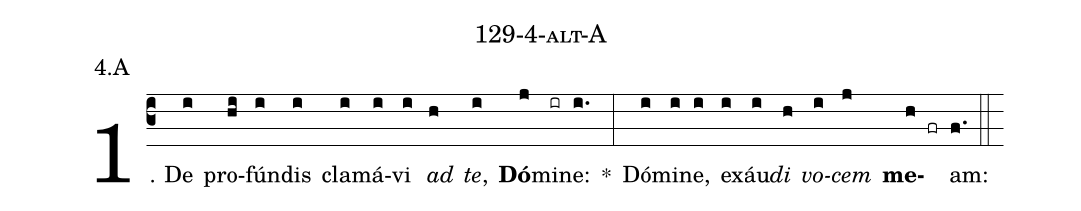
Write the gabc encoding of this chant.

name: 129-4-alt-A;
annotation: 4.A;
%%
(c3)1. De(i) pro(hi)fún(i)dis(i) cla(i)má(i)vi(i) <i>ad</i>(h) <i>te</i>,(i) <b>Dó</b>(j)mi(ir)ne:(i.) *(:) Dó(i)mi(i)ne,(i) ex(i)áu(i)<i>di</i>(h) <i>vo</i>(i)<i>cem</i>(j) <b>me</b>(h fr)am:(f.) (::)
